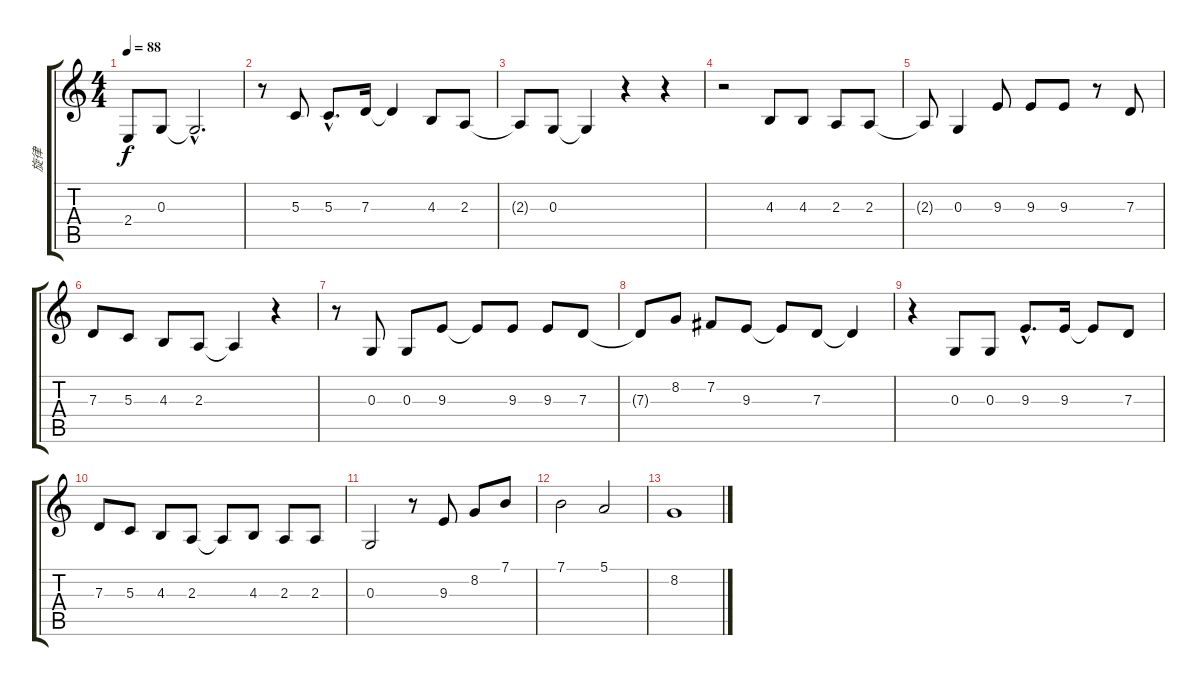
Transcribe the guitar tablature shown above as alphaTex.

\track ("旋律" "旋律") {instrument voiceoohs}
\staff {score tabs}
\tuning (E4 B3 G3 D3 A2 E2) {hide}
\ts (4 4)
\tempo 88
\clef g2
\ks c
2.4.8{dy f} 0.3.8 0.3{hac t}.2{d} |
r.8 5.3.8 5.3{hac}.8{d} 7.3.16 7.3{t}.4 4.3.8 2.3.8 |
2.3{t}.8 0.3.8 0.3{t}.4 r.4 r.4 |
r.2 4.3.8 4.3.8 2.3.8 2.3.8 |
2.3{t}.8 0.3.4 9.3.8 9.3.8 9.3.8 r.8 7.3.8 |
7.3.8 5.3.8 4.3.8 2.3.8 2.3{t}.4 r.4 |
r.8 0.3.8 0.3.8 9.3.8 9.3{t}.8 9.3.8 9.3.8 7.3.8 |
7.3{t}.8 8.2.8 7.2.8 9.3.8 9.3{t}.8 7.3.8 7.3{t}.4 |
r.4 0.3.8 0.3.8 9.3{hac}.8{d} 9.3.16 9.3{t}.8 7.3.8 |
7.3.8 5.3.8 4.3.8 2.3.8 2.3{t}.8 4.3.8 2.3.8 2.3.8 |
0.3.2 r.8 9.3.8 8.2.8 7.1.8 |
7.1.2 5.1.2 |
8.2.1
